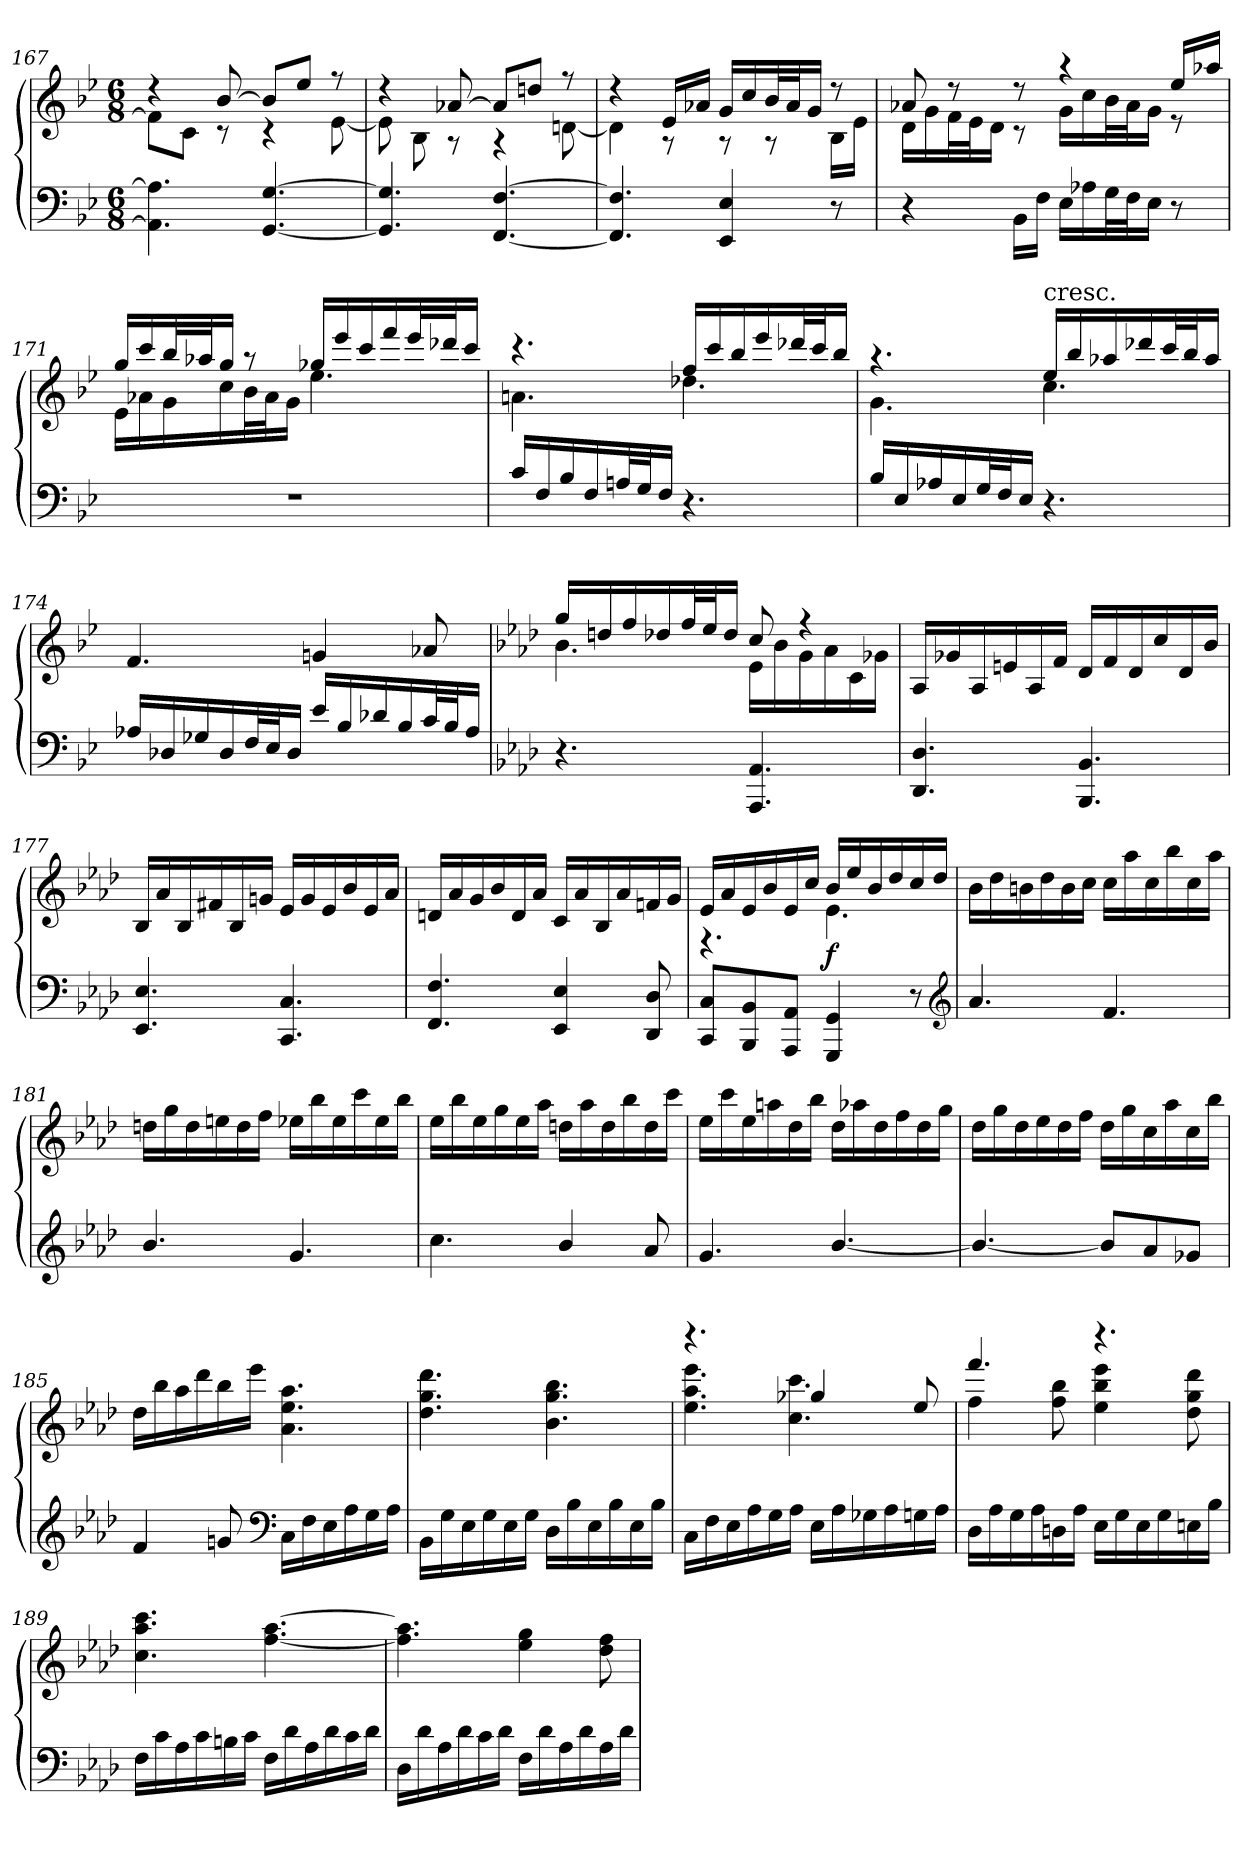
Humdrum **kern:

**kern	**kern	**dynam
*part1	*part1	*part1
*staff2	*staff1	*staff1/2
*clefF4	*clefG2	*
*k[b-e-]	*k[b-e-]	*
*M6/8	*M6/8	*
=167	=167	=167
*	*^	*
4.AA-]\ 4.A-]\	4r	8f\L]	.
.	.	8c\J	.
.	[8b-/	8r	.
[4.GG/ [4.G/	8b-/L]	4r	.
.	8ee-/J	.	.
.	8r	[8e-\	.
=168	=168	=168	=168
4.GG]/ 4.G]/	4r	8e-\]	.
.	.	8B-\	.
.	[8a-X/	8r	.
[4.FF/ [4.F/	8a-/L]	4r	.
.	8ddn/J	.	.
.	8r	[8dn\	.
=169	=169	=169	=169
4.FF]/ 4.F]/	4r	4d\]	.
.	16e-/LL	8r	.
.	16a-X/JJ	.	.
4EE-/ 4E-/	16g/LL	8r	.
.	16cc/	.	.
.	32b-/L	8r	.
.	32a-/J	.	.
.	16g/JJ	.	.
8r	8r	16B-\LL	.
.	.	16e-\JJ	.
=170	=170	=170	=170
4r	8a-X/	16d\LL	.
.	.	16g\	.
.	8r	32f\L	.
.	.	32e-\J	.
.	.	16d\JJ	.
16BB-\LL	8r	8r	.
16F\JJ	.	.	.
16E-\LL	4r	16g\LL	.
16A-X\	.	16cc\	.
32G\L	.	32b-\L	.
32F\J	.	32a-\J	.
16E-\JJ	.	16g\JJ	.
8r	16ee-/LL	8r	.
.	16aa-X/JJ	.	.
=171	=171	=171	=171
2.r	16gg/LL	16e-\LL	.
.	16ccc/	16a-X\	.
.	32bb-/L	16g\	.
.	32aa-X/J	.	.
.	16gg/JJ	16cc\	.
.	8r	32b-\L	.
.	.	32a-\J	.
.	.	16g\JJ	.
.	16gg-X/LL	4.ee-\	.
.	16eee-/	.	.
.	16ccc/	.	.
.	16fff/	.	.
.	32eee-/L	.	.
.	32ddd-X/J	.	.
.	16ccc/JJ	.	.
=172	=172	=172	=172
16c/LL	4.r	4.an\	.
16F/	.	.	.
16B-/	.	.	.
16F/	.	.	.
32An/L	.	.	.
32G/J	.	.	.
16F/JJ	.	.	.
4.r	16ff/LL	4.dd-X\	.
.	16ccc/	.	.
.	16bb-/	.	.
.	16eee-/	.	.
.	32ddd-X/L	.	.
.	32ccc/J	.	.
.	16bb-/JJ	.	.
=173	=173	=173	=173
16B-/LL	4.r	4.g\	.
16E-/	.	.	.
16A-X/	.	.	.
16E-/	.	.	.
32G/L	.	.	.
32F/J	.	.	.
16E-/JJ	.	.	.
!	!LO:TX:t=cresc.	!	!
4.r	16ee-/LL	4.cc\	.
.	16bb-/	.	.
.	16aa-X/	.	.
.	16ddd-X/	.	.
.	32ccc/L	.	.
.	32bb-/J	.	.
.	16aa-/JJ	.	.
*	*v	*v	*
=174	=174	=174
16A-X/LL	4.f/	.
16D-X/	.	.
16G-X/	.	.
16D-/	.	.
32F/L	.	.
32E-/J	.	.
16D-/JJ	.	.
16e-/LL	4gn/	.
16B-/	.	.
16d-X/	.	.
16B-/	.	.
32c/L	8a-X/	.
32B-/J	.	.
16A-/JJ	.	.
=175	=175	=175
*k[b-e-a-d-]	*k[b-e-a-d-]	*
*	*MM60	*
*	*^	*
4.r	16gg/LL	4.b-\	.
.	16ddn/	.	.
.	16ff/	.	.
.	16dd-X/	.	.
.	32ff/L	.	.
.	32ee-/J	.	.
.	16dd-/JJ	.	.
4.AAA-/ 4.AA-/	8cc/	16e-\LL	.
.	.	16b-\	.
.	4r	16g\	.
.	.	16a-\	.
.	.	16c\	.
.	.	16g-X\JJ	.
*	*v	*v	*
=176	=176	=176
4.DD-/ 4.D-/	16A-/LL	.
.	16g-X/	.
.	16A-/	.
.	16en/	.
.	16A-/	.
.	16f/JJ	.
4.BBB-/ 4.BB-/	16d-/LL	.
.	16f/	.
.	16d-/	.
.	16cc/	.
.	16d-/	.
.	16b-/JJ	.
=177	=177	=177
4.EE-/ 4.E-/	16B-/LL	.
.	16a-/	.
.	16B-/	.
.	16f#X/	.
.	16B-/	.
.	16gn/JJ	.
4.CC/ 4.C/	16e-/LL	.
.	16g/	.
.	16e-/	.
.	16b-/	.
.	16e-/	.
.	16a-/JJ	.
=178	=178	=178
4.FF/ 4.F/	16dn/LL	.
.	16a-/	.
.	16g/	.
.	16b-/	.
.	16d/	.
.	16a-/JJ	.
4EE-/ 4E-/	16c/LL	.
.	16a-/	.
.	16B-/	.
.	16a-/	.
8DD-/ 8D-/	16fn/	.
.	16g/JJ	.
=179	=179	=179
*	*^	*
8CC/ 8C/L	16e-/LL	4.r	.
.	16a-/	.	.
8BBB-/ 8BB-/	16e-/	.	.
.	16b-/	.	.
8AAA-/ 8AA-/J	16e-/	.	.
.	16cc/JJ	.	.
4GGG/ 4GG/	16b-/LL	4.e-\	f
.	16ee-/	.	.
.	16b-/	.	.
.	16dd-/	.	.
8r	16cc/	.	.
.	16dd-/JJ	.	.
*	*v	*v	*
*clefG2	*	*
=180	=180	=180
4.a-/	16b-\LL	.
.	16dd-\	.
.	16bn\	.
.	16dd-\	.
.	16b\	.
.	16cc\JJ	.
4.f/	16cc\LL	.
.	16aa-\	.
.	16cc\	.
.	16bb-\	.
.	16cc\	.
.	16aa-\JJ	.
=181	=181	=181
4.b-/	16ddn\LL	.
.	16gg\	.
.	16dd\	.
.	16een\	.
.	16dd\	.
.	16ff\JJ	.
4.g/	16ee-X\LL	.
.	16bb-\	.
.	16ee-\	.
.	16ccc\	.
.	16ee-\	.
.	16bb-\JJ	.
=182	=182	=182
4.cc\	16ee-\LL	.
.	16bb-\	.
.	16ee-\	.
.	16gg\	.
.	16ee-\	.
.	16aa-\JJ	.
4b-/	16ddn\LL	.
.	16aa-\	.
.	16dd\	.
.	16bb-\	.
8a-/	16dd\	.
.	16ccc\JJ	.
=183	=183	=183
4.g/	16ee-\LL	.
.	16ccc\	.
.	16ee-\	.
.	16aan\	.
.	16dd-\	.
.	16bb-\JJ	.
[4.b-/	16dd-\LL	.
.	16aa-X\	.
.	16dd-\	.
.	16ff\	.
.	16dd-\	.
.	16gg\JJ	.
=184	=184	=184
4.b-/_	16dd-\LL	.
.	16gg\	.
.	16dd-\	.
.	16ee-\	.
.	16dd-\	.
.	16ff\JJ	.
8b-/L]	16dd-\LL	.
.	16gg\	.
8a-/	16cc\	.
.	16aa-\	.
8g-X/J	16cc\	.
.	16bb-\JJ	.
=185	=185	=185
4f/	16dd-\LL	.
.	16bb-\	.
.	16aa-\	.
.	16ddd-\	.
8gn/	16bb-\	.
.	16eee-\JJ	.
*clefF4	*	*
16C\LL	4.a-\ 4.ee-\ 4.aa-\	.
16F\	.	.
16E-\	.	.
16A-\	.	.
16G\	.	.
16A-\JJ	.	.
=186	=186	=186
16BB-\LL	4.dd-\ 4.gg\ 4.ddd-\	.
16G\	.	.
16E-\	.	.
16G\	.	.
16E-\	.	.
16G\JJ	.	.
16D-\LL	4.b-\ 4.gg\ 4.bb-\	.
16B-\	.	.
16E-\	.	.
16B-\	.	.
16E-\	.	.
16B-\JJ	.	.
=187	=187	=187
*	*^	*
16C\LL	4.r	4.ee-\ 4.aa-\ 4.eee-\	.
16F\	.	.	.
16E-\	.	.	.
16A-\	.	.	.
16G\	.	.	.
16A-\JJ	.	.	.
16E-\LL	4gg-X/	4.cc\ 4.ccc\	.
16A-\	.	.	.
16G-X\	.	.	.
16A-\	.	.	.
16Gn\	8ee-/	.	.
16A-\JJ	.	.	.
=188	=188	=188	=188
16D-\LL	4.fff/	4ff\	.
16A-\	.	.	.
16G\	.	.	.
16A-\	.	.	.
16Dn\	.	8ff\ 8bb-\	.
16A-\JJ	.	.	.
16E-\LL	4.r	4ee-\ 4bb-\ 4eee-\	.
16G\	.	.	.
16E-\	.	.	.
16G\	.	.	.
16En\	.	8dd-\ 8gg\ 8ddd-\	.
16B-\JJ	.	.	.
*	*v	*v	*
=189	=189	=189
16F\LL	4.cc\ 4.aa-\ 4.ccc\	.
16c\	.	.
16A-\	.	.
16c\	.	.
16Bn\	.	.
16c\JJ	.	.
16F\LL	[4.ff\ [4.aa-\	.
16d-\	.	.
16A-\	.	.
16d-\	.	.
16c\	.	.
16d-\JJ	.	.
=190	=190	=190
16D-\LL	4.ff]\ 4.aa-]\	.
16d-\	.	.
16A-\	.	.
16d-\	.	.
16c\	.	.
16d-\JJ	.	.
16F\LL	4ee-\ 4gg\	.
16d-\	.	.
16A-\	.	.
16d-\	.	.
16A-\	8dd-\ 8ff\	.
16d-\JJ	.	.
=	=	=
*-	*-	*-
